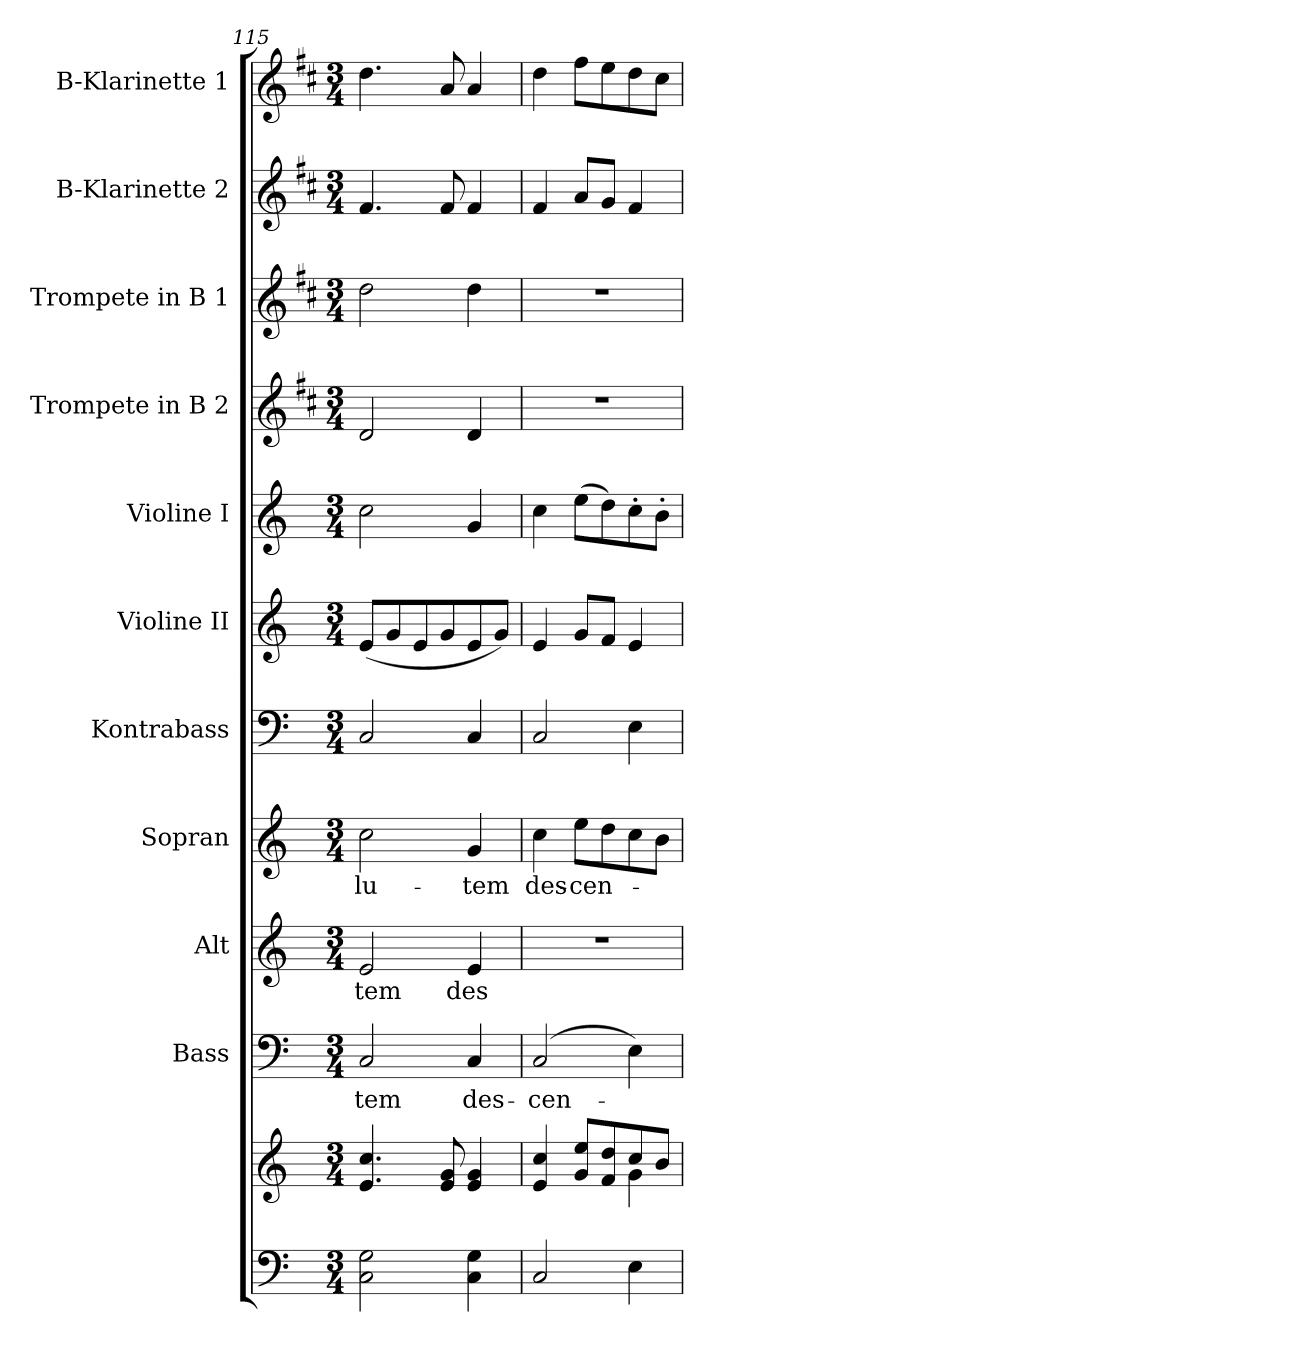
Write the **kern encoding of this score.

**kern	**kern	**kern	**text	**kern	**text	**kern	**text	**kern	**kern	**kern	**kern	**kern	**kern	**kern
*part11	*part11	*part10	*part10	*part9	*part9	*part8	*part8	*part7	*part6	*part5	*part4	*part3	*part2	*part1
*staff12	*staff11	*staff10	*staff10	*staff9	*staff9	*staff8	*staff8	*staff7	*staff6	*staff5	*staff4	*staff3	*staff2	*staff1
*	*	*I"Bass	*	*I"Alt	*	*I"Sopran	*	*I"Kontrabass	*I"Violine II	*I"Violine I	*I"Trompete in B 2	*I"Trompete in B 1	*I"B-Klarinette 2	*I"B-Klarinette 1
*	*	*I'B.	*	*I'A.	*	*I'S.	*	*I'Kb.	*I'Vl. II	*I'Vl. I	*I'Tr. 2	*I'Tr. 1	*I'B Kl. 2	*I'B Kl. 1
*clefF4	*clefG2	*clefF4	*	*clefG2	*	*clefG2	*	*clefF4	*clefG2	*clefG2	*clefG2	*clefG2	*clefG2	*clefG2
*	*	*	*	*	*	*	*	*ITrd7c12	*	*	*ITrd1c2	*ITrd1c2	*ITrd1c2	*ITrd1c2
*k[]	*k[]	*k[]	*	*k[]	*	*k[]	*	*k[]	*k[]	*k[]	*k[]	*k[]	*k[]	*k[]
*C:	*C:	*C:	*	*C:	*	*C:	*	*C:	*C:	*C:	*C:	*C:	*C:	*C:
*M3/4	*M3/4	*M3/4	*	*M3/4	*	*M3/4	*	*M3/4	*M3/4	*M3/4	*M3/4	*M3/4	*M3/4	*M3/4
=115	=115	=115	=115	=115	=115	=115	=115	=115	=115	=115	=115	=115	=115	=115
!	!	!	!LO:LY:b	!	!LO:LY:b	!	!LO:LY:b	!	!	!	!	!	!	!
2C\ 2G\	4.e/ 4.cc/	2C/	-tem	2e/	-tem	2cc\	-lu-	2CC/	(<8e/L	2cc\	2c/	2cc\	4.e/	4.cc\
.	.	.	.	.	.	.	.	.	8g/	.	.	.	.	.
.	.	.	.	.	.	.	.	.	8e/	.	.	.	.	.
.	8e/ 8g/	.	.	.	.	.	.	.	8g/	.	.	.	8e/	8g/
!	!	!	!LO:LY:b	!	!LO:LY:b	!	!LO:LY:b	!	!	!	!	!	!	!
4C\ 4G\	4e/ 4g/	4C/	des-	4e/	des-	4g/	-tem	4CC/	8e/	4g/	4c/	4cc\	4e/	4g/
.	.	.	.	.	.	.	.	.	8g/J)	.	.	.	.	.
=116	=116	=116	=116	=116	=116	=116	=116	=116	=116	=116	=116	=116	=116	=116
*	*^	*	*	*	*	*	*	*	*	*	*	*	*	*
!	!	!	!	!LO:LY:b	!	!	!	!LO:LY:b	!	!	!	!	!	!	!
2C/	4e/ 4cc/	2ryy	(2C/	-cen-	2.r	.	4cc\	des-	2CC/	4e/	4cc\	2.r	2.r	4e/	4cc\
!	!	!	!	!	!	!	!	!LO:LY:b	!	!	!	!	!	!	!
.	8g/ 8ee/L	.	.	.	.	.	8ee\L	-cen-	.	8g/L	(>8ee\L	.	.	8g/L	8ee\L
.	8f/ 8dd/	.	.	.	.	.	8dd\	.	.	8f/J	8dd\)	.	.	8f/J	8dd\
4E\	8cc/	4g\	4E\)	.	.	.	8cc\	.	4EE\	4e/	8cc'>\	.	.	4e/	8cc\
.	8b/J	.	.	.	.	.	8b\J	.	.	.	8b'>\J	.	.	.	8b\J
*	*v	*v	*	*	*	*	*	*	*	*	*	*	*	*	*
=	=	=	=	=	=	=	=	=	=	=	=	=	=	=
*-	*-	*-	*-	*-	*-	*-	*-	*-	*-	*-	*-	*-	*-	*-
